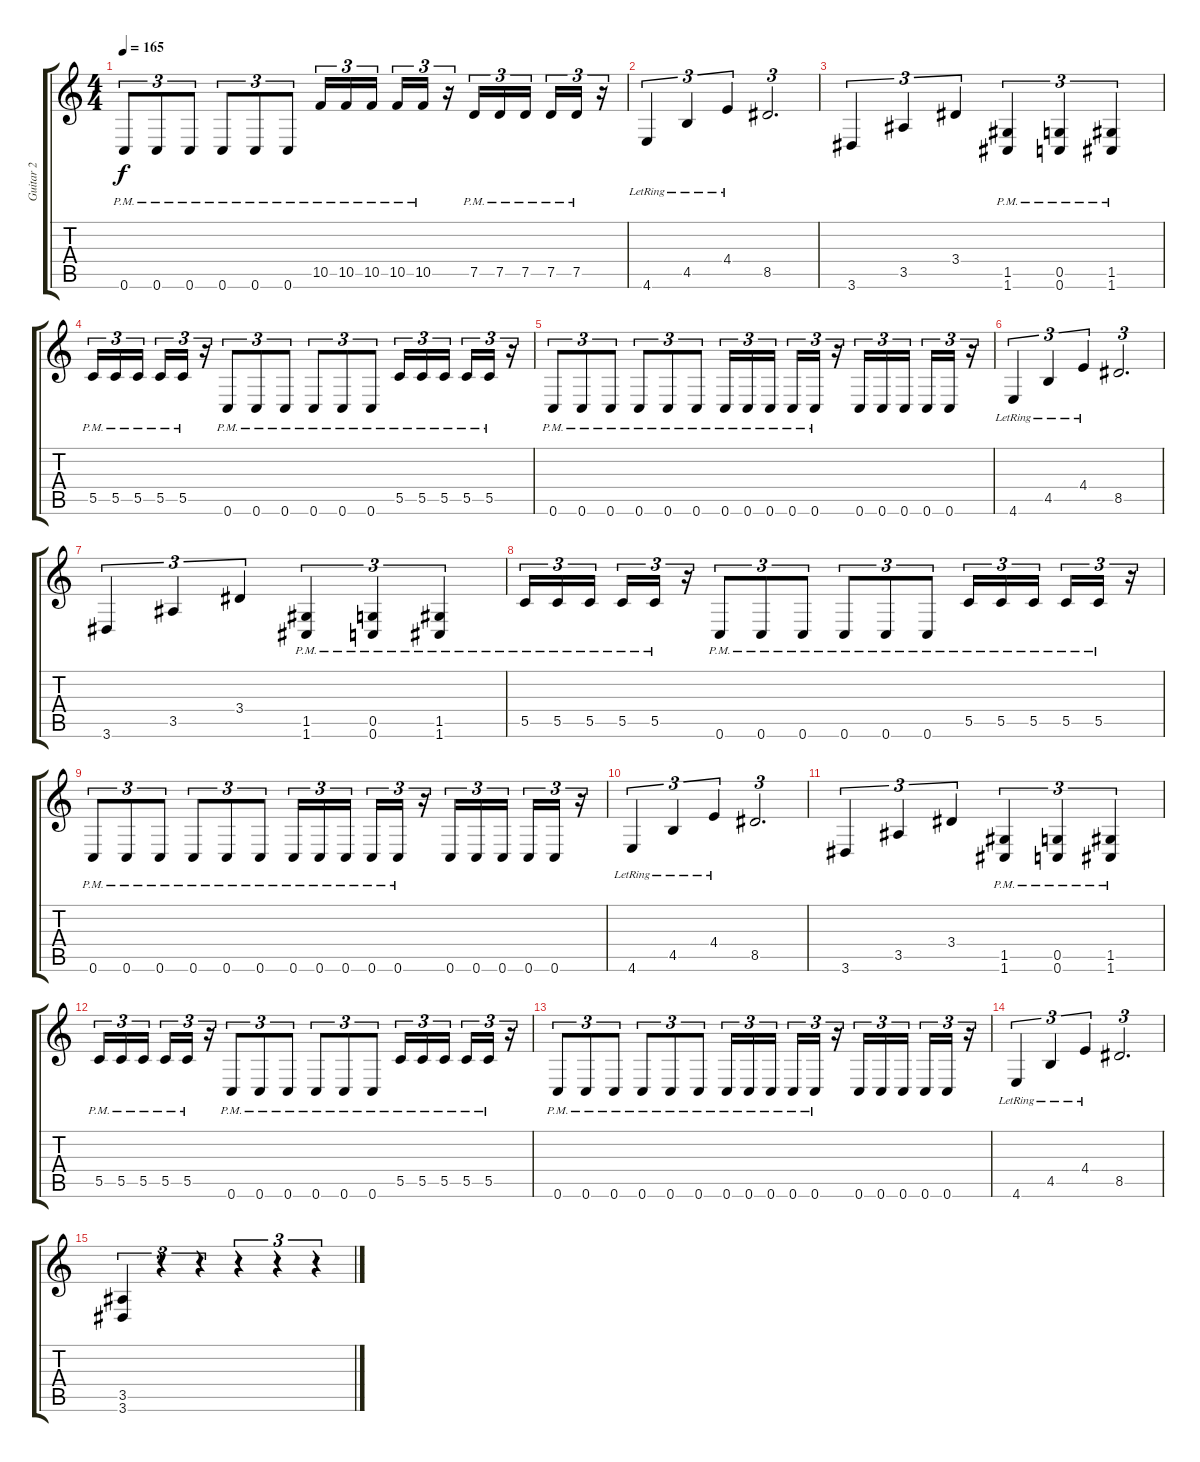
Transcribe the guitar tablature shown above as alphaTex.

\track ("Guitar 2" "Guitar 2") {instrument distortionguitar}
\staff {score tabs}
\tuning (D4 A3 F3 C3 G2 C2) {hide}
\ts (4 4)
\tempo 165
\clef g2
\ks c
0.6{pm}.8{tu (3 2) dy f} 0.6{pm}.8{tu (3 2)} 0.6{pm}.8{tu (3 2)} 0.6{pm}.8{tu (3 2)} 0.6{pm}.8{tu (3 2)} 0.6{pm}.8{tu (3 2)} 10.5{pm}.16{tu (3 2)} 10.5{pm}.16{tu (3 2)} 10.5{pm}.16{tu (3 2) beam splitsecondary} 10.5{pm}.16{tu (3 2)} 10.5{pm}.16{tu (3 2)} r.16{tu (3 2)} 7.5{pm}.16{tu (3 2)} 7.5{pm}.16{tu (3 2)} 7.5{pm}.16{tu (3 2) beam splitsecondary} 7.5{pm}.16{tu (3 2)} 7.5{pm}.16{tu (3 2)} r.16{tu (3 2)} |
4.6{lr}.4{tu (3 2)} 4.5{lr}.4{tu (3 2)} 4.4{lr}.4{tu (3 2)} 8.5.2{d tu (3 2)} |
3.6.4{tu (3 2)} 3.5.4{tu (3 2)} 3.4.4{tu (3 2)} (1.5{pm} 1.6{pm}).4{tu (3 2)} (0.5{pm} 0.6{pm}).4{tu (3 2)} (1.5{pm} 1.6{pm}).4{tu (3 2)} |
5.5{pm}.16{tu (3 2)} 5.5{pm}.16{tu (3 2)} 5.5{pm}.16{tu (3 2) beam splitsecondary} 5.5{pm}.16{tu (3 2)} 5.5{pm}.16{tu (3 2)} r.16{tu (3 2)} 0.6{pm}.8{tu (3 2)} 0.6{pm}.8{tu (3 2)} 0.6{pm}.8{tu (3 2)} 0.6{pm}.8{tu (3 2)} 0.6{pm}.8{tu (3 2)} 0.6{pm}.8{tu (3 2)} 5.5{pm}.16{tu (3 2)} 5.5{pm}.16{tu (3 2)} 5.5{pm}.16{tu (3 2) beam splitsecondary} 5.5{pm}.16{tu (3 2)} 5.5{pm}.16{tu (3 2)} r.16{tu (3 2)} |
0.6{pm}.8{tu (3 2)} 0.6{pm}.8{tu (3 2)} 0.6{pm}.8{tu (3 2)} 0.6{pm}.8{tu (3 2)} 0.6{pm}.8{tu (3 2)} 0.6{pm}.8{tu (3 2)} 0.6{pm}.16{tu (3 2)} 0.6{pm}.16{tu (3 2)} 0.6{pm}.16{tu (3 2) beam splitsecondary} 0.6{pm}.16{tu (3 2)} 0.6{pm}.16{tu (3 2)} r.16{tu (3 2)} 0.6.16{tu (3 2)} 0.6.16{tu (3 2)} 0.6.16{tu (3 2) beam splitsecondary} 0.6.16{tu (3 2)} 0.6.16{tu (3 2)} r.16{tu (3 2)} |
4.6{lr}.4{tu (3 2)} 4.5{lr}.4{tu (3 2)} 4.4{lr}.4{tu (3 2)} 8.5.2{d tu (3 2)} |
3.6.4{tu (3 2)} 3.5.4{tu (3 2)} 3.4.4{tu (3 2)} (1.5{pm} 1.6{pm}).4{tu (3 2)} (0.5{pm} 0.6{pm}).4{tu (3 2)} (1.5{pm} 1.6{pm}).4{tu (3 2)} |
5.5{pm}.16{tu (3 2)} 5.5{pm}.16{tu (3 2)} 5.5{pm}.16{tu (3 2) beam splitsecondary} 5.5{pm}.16{tu (3 2)} 5.5{pm}.16{tu (3 2)} r.16{tu (3 2)} 0.6{pm}.8{tu (3 2)} 0.6{pm}.8{tu (3 2)} 0.6{pm}.8{tu (3 2)} 0.6{pm}.8{tu (3 2)} 0.6{pm}.8{tu (3 2)} 0.6{pm}.8{tu (3 2)} 5.5{pm}.16{tu (3 2)} 5.5{pm}.16{tu (3 2)} 5.5{pm}.16{tu (3 2) beam splitsecondary} 5.5{pm}.16{tu (3 2)} 5.5{pm}.16{tu (3 2)} r.16{tu (3 2)} |
0.6{pm}.8{tu (3 2)} 0.6{pm}.8{tu (3 2)} 0.6{pm}.8{tu (3 2)} 0.6{pm}.8{tu (3 2)} 0.6{pm}.8{tu (3 2)} 0.6{pm}.8{tu (3 2)} 0.6{pm}.16{tu (3 2)} 0.6{pm}.16{tu (3 2)} 0.6{pm}.16{tu (3 2) beam splitsecondary} 0.6{pm}.16{tu (3 2)} 0.6{pm}.16{tu (3 2)} r.16{tu (3 2)} 0.6.16{tu (3 2)} 0.6.16{tu (3 2)} 0.6.16{tu (3 2) beam splitsecondary} 0.6.16{tu (3 2)} 0.6.16{tu (3 2)} r.16{tu (3 2)} |
4.6{lr}.4{tu (3 2)} 4.5{lr}.4{tu (3 2)} 4.4{lr}.4{tu (3 2)} 8.5.2{d tu (3 2)} |
3.6.4{tu (3 2)} 3.5.4{tu (3 2)} 3.4.4{tu (3 2)} (1.5{pm} 1.6{pm}).4{tu (3 2)} (0.5{pm} 0.6{pm}).4{tu (3 2)} (1.5{pm} 1.6{pm}).4{tu (3 2)} |
5.5{pm}.16{tu (3 2)} 5.5{pm}.16{tu (3 2)} 5.5{pm}.16{tu (3 2) beam splitsecondary} 5.5{pm}.16{tu (3 2)} 5.5{pm}.16{tu (3 2)} r.16{tu (3 2)} 0.6{pm}.8{tu (3 2)} 0.6{pm}.8{tu (3 2)} 0.6{pm}.8{tu (3 2)} 0.6{pm}.8{tu (3 2)} 0.6{pm}.8{tu (3 2)} 0.6{pm}.8{tu (3 2)} 5.5{pm}.16{tu (3 2)} 5.5{pm}.16{tu (3 2)} 5.5{pm}.16{tu (3 2) beam splitsecondary} 5.5{pm}.16{tu (3 2)} 5.5{pm}.16{tu (3 2)} r.16{tu (3 2)} |
0.6{pm}.8{tu (3 2)} 0.6{pm}.8{tu (3 2)} 0.6{pm}.8{tu (3 2)} 0.6{pm}.8{tu (3 2)} 0.6{pm}.8{tu (3 2)} 0.6{pm}.8{tu (3 2)} 0.6{pm}.16{tu (3 2)} 0.6{pm}.16{tu (3 2)} 0.6{pm}.16{tu (3 2) beam splitsecondary} 0.6{pm}.16{tu (3 2)} 0.6{pm}.16{tu (3 2)} r.16{tu (3 2)} 0.6.16{tu (3 2)} 0.6.16{tu (3 2)} 0.6.16{tu (3 2) beam splitsecondary} 0.6.16{tu (3 2)} 0.6.16{tu (3 2)} r.16{tu (3 2)} |
4.6{lr}.4{tu (3 2)} 4.5{lr}.4{tu (3 2)} 4.4{lr}.4{tu (3 2)} 8.5.2{d tu (3 2)} |
(3.5 3.6).4{tu (3 2)} r.4{tu (3 2)} r.4{tu (3 2)} r.4{tu (3 2)} r.4{tu (3 2)} r.4{tu (3 2)}
